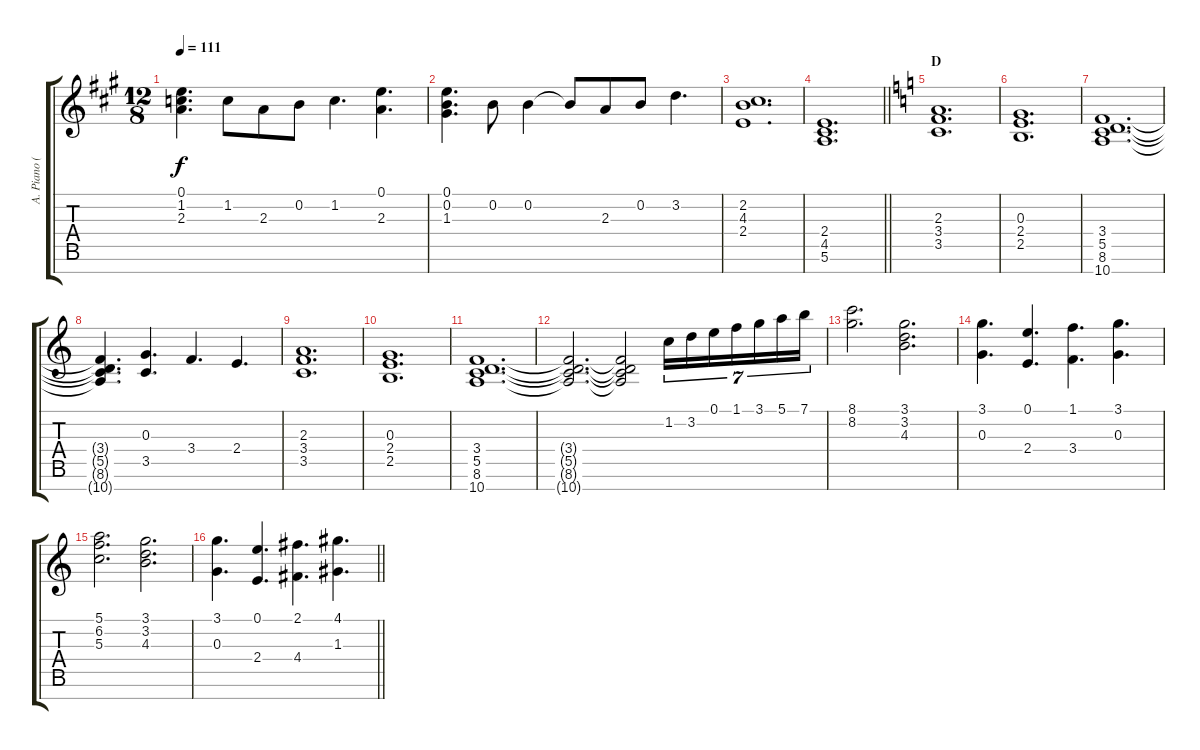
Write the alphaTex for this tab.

\track ("A. Piano (Right Hand)" "A. Piano (") {instrument acousticgrandpiano}
\staff {score tabs}
\tuning (E5 B4 G4 D4 A3 E3 B2) {hide}
\ts (12 8)
\tempo 111
\clef g2
\ks a
(0.1 1.2 2.3).4{d dy f} 1.2.8 2.3.8 0.2.8 1.2.4{d} (0.1 2.3).4{d} |
(0.1 0.2 1.3).4{d} 0.2.8 0.2.4 0.2{t}.8 2.3.8 0.2.8 3.2.4{d} |
(2.2 4.3 2.4).1{d} |
\barLineRight lightlight
(2.4 4.5 5.6).1{d} |
\section ("" "D")
\ks c
(2.3 3.4 3.5).1{d} |
(0.3 2.4 2.5).1{d} |
(3.4 5.5 8.6 10.7).1{d} |
(3.4{t} 5.5{t} 8.6{t} 10.7{t}).4{d} (0.3 3.5).4{d} 3.4.4{d} 2.4.4{d} |
(2.3 3.4 3.5).1{d} |
(0.3 2.4 2.5).1{d} |
(3.4 5.5 8.6 10.7).1{d} |
(3.4{t} 5.5{t} 8.6{t} 10.7{t}).2{d} (3.4{t} 5.5{t} 8.6{t} 10.7{t}).2 1.2.16{tu (7 4)} 3.2.16{tu (7 4)} 0.1.16{tu (7 4)} 1.1.16{tu (7 4)} 3.1.16{tu (7 4)} 5.1.16{tu (7 4)} 7.1.16{tu (7 4)} |
(8.1 8.2).2{d} (3.1 3.2 4.3).2{d} |
(3.1 0.3).4{d} (0.1 2.4).4{d} (1.1 3.4).4{d} (3.1 0.3).4{d} |
(5.1 6.2 5.3).2{d} (3.1 3.2 4.3).2{d} |
\barLineRight lightlight
(3.1 0.3).4{d} (0.1 2.4).4{d} (2.1 4.4).4{d} (4.1 1.3).4{d}
